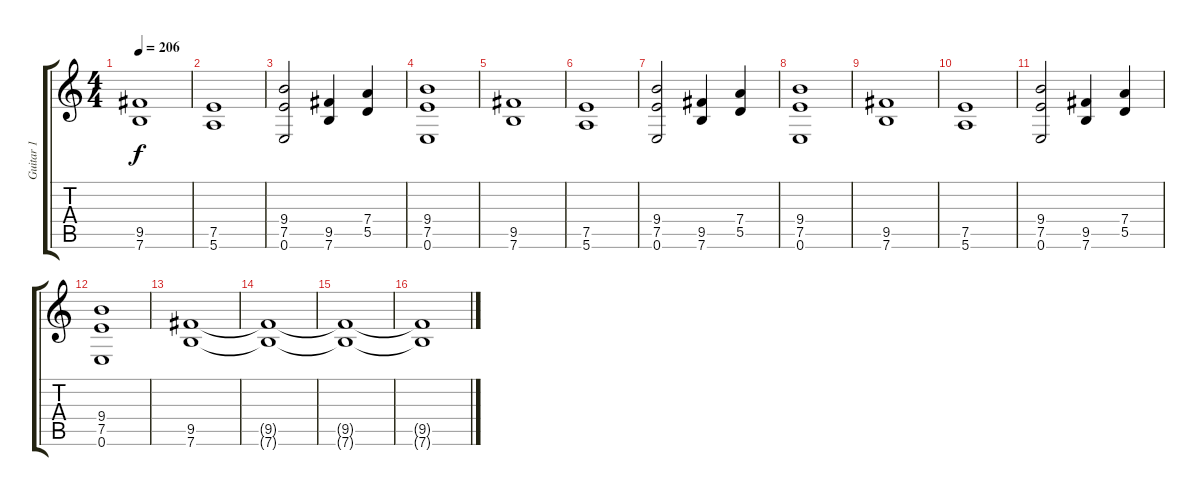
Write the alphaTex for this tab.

\track ("Guitar 1" "Guitar 1") {instrument distortionguitar}
\staff {score tabs}
\tuning (E4 B3 G3 D3 A2 E2) {hide}
\ts (4 4)
\tempo 206
\clef g2
\ks c
(9.5 7.6).1{dy f} |
(7.5 5.6).1 |
(9.4 7.5 0.6).2 (9.5 7.6).4 (7.4 5.5).4 |
(9.4 7.5 0.6).1 |
(9.5 7.6).1 |
(7.5 5.6).1 |
(9.4 7.5 0.6).2 (9.5 7.6).4 (7.4 5.5).4 |
(9.4 7.5 0.6).1 |
(9.5 7.6).1 |
(7.5 5.6).1 |
(9.4 7.5 0.6).2 (9.5 7.6).4 (7.4 5.5).4 |
(9.4 7.5 0.6).1 |
(9.5 7.6).1 |
(9.5{t} 7.6{t}).1 |
(9.5{t} 7.6{t}).1 |
(9.5{t} 7.6{t}).1
